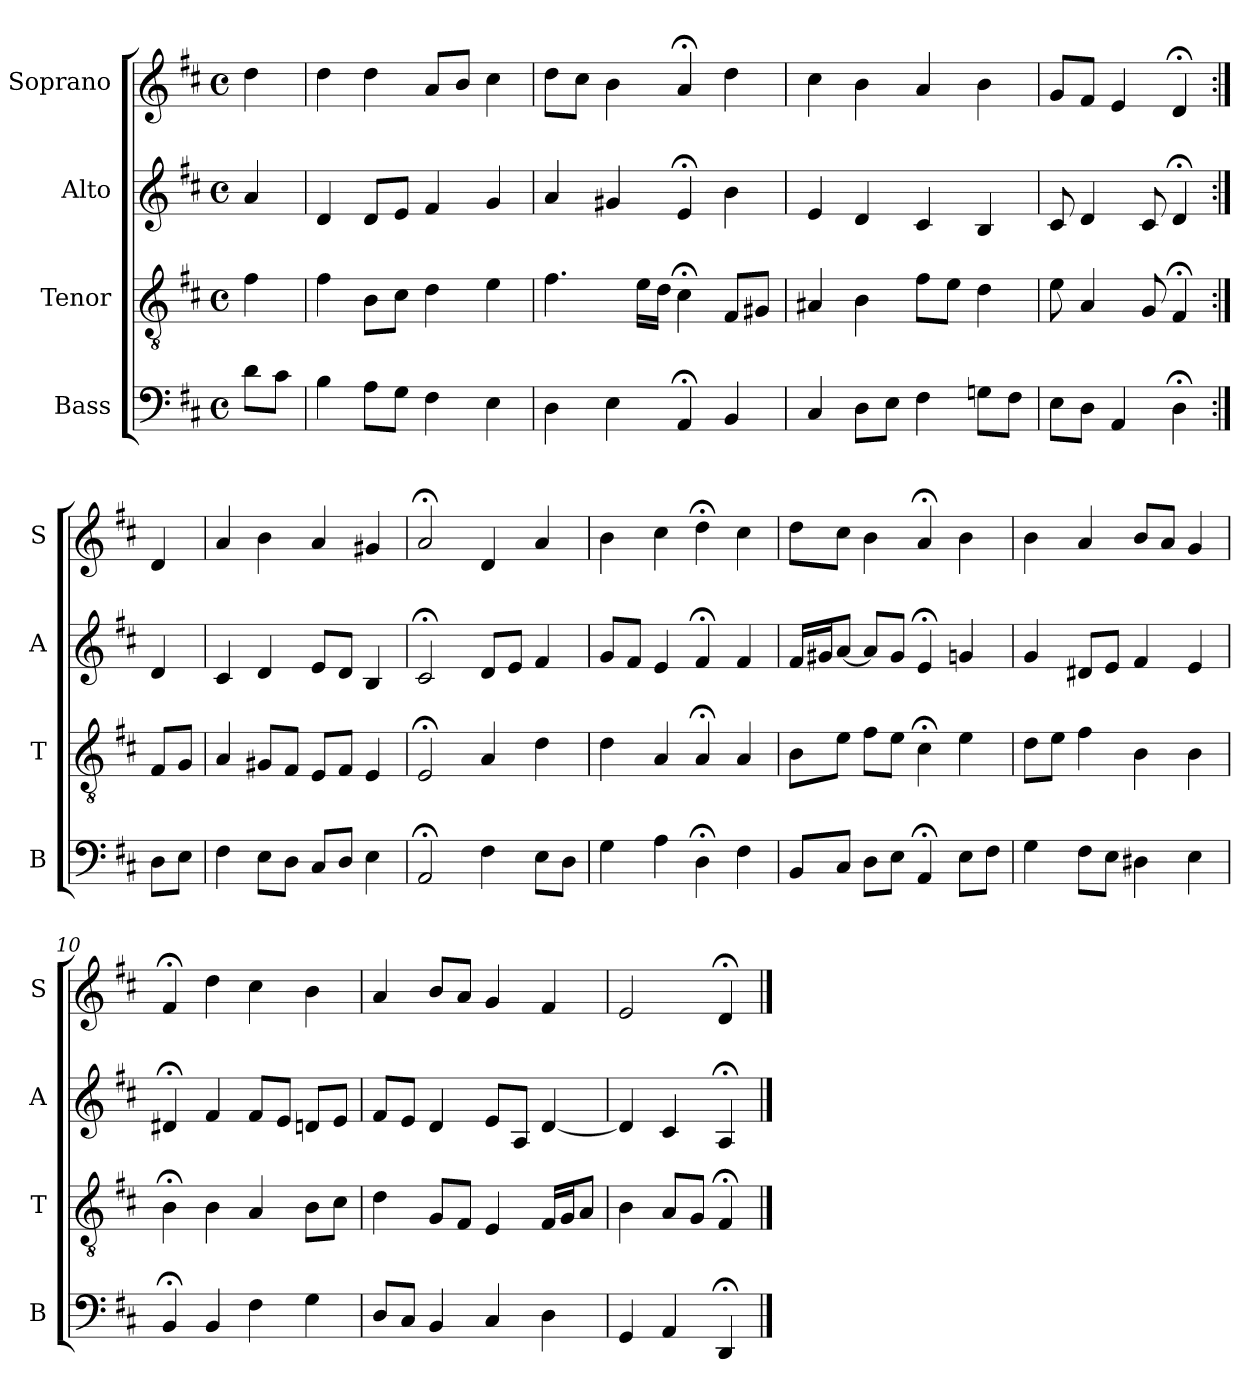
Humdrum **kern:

**kern	**kern	**kern	**kern
*part4	*part3	*part2	*part1
*staff4	*staff3	*staff2	*staff1
*I"Bass	*I"Tenor	*I"Alto	*I"Soprano
*I'B	*I'T	*I'A	*I'S
*clefF4	*clefGv2	*clefG2	*clefG2
*k[f#c#]	*k[f#c#]	*k[f#c#]	*k[f#c#]
*D:	*D:	*D:	*D:
*M4/4	*M4/4	*M4/4	*M4/4
*met(c)	*met(c)	*met(c)	*met(c)
*MM100	*MM100	*MM100	*MM100
=	=	=	=
8dL	4f#	4a	4dd
8c#J	.	.	.
=1	=1	=1	=1
4B	4f#	4d	4dd
8AL	8BL	8dL	4dd
8GJ	8c#J	8eJ	.
4F#	4d	4f#	8aL
.	.	.	8bJ
4Ei	4ei	4gi	4cc#i
=2	=2	=2	=2
4D	4.f#	4a	8ddL
.	.	.	8cc#J
4E	.	4g#X	4b
.	16eLL	.	.
.	16dJJ	.	.
4AA;<	4c#;<	4e;<	4a;<
4BB	8F#L	4b	4dd
.	8G#XJ	.	.
=3	=3	=3	=3
4C#i	4A#Xi	4ei	4cc#i
8DL	4B	4d	4b
8EJ	.	.	.
4F#	8f#L	4c#	4a
.	8eJ	.	.
8GnL	4d	4B	4b
8F#J	.	.	.
=4	=4	=4	=4
8EiL	8ei	8c#i	8giL
8DJ	4A	4d	8f#J
4AA	.	.	4e
.	8G	8c#	.
4D;<	4F#;<	4d;<	4d;<
=:|!	=:|!	=:|!	=:|!
8DL	8F#L	4d	4d
8EJ	8GJ	.	.
=5	=5	=5	=5
4F#	4A	4c#	4a
8EL	8G#XL	4d	4b
8DJ	8F#J	.	.
8C#L	8EL	8eL	4a
8DJ	8F#J	8dJ	.
4E	4E	4B	4g#X
=6	=6	=6	=6
2AA;<	2E;<	2c#;<	2a;<
4F#	4A	8dL	4d
.	.	8eJ	.
8EL	4d	4f#	4a
8DJ	.	.	.
=7	=7	=7	=7
4G	4d	8gL	4b
.	.	8f#J	.
4A	4A	4e	4cc#
4D;<	4A;<	4f#;<	4dd;<
4F#	4A	4f#	4cc#
=8	=8	=8	=8
8BBL	8BL	16f#LL	8ddL
.	.	16g#XJ	.
8C#J	8eJ	[8aJ	8cc#J
8DL	8f#L	8aL]	4b
8EJ	8eJ	8g#J	.
4AA;<	4c#;<	4e;<	4a;<
8EL	4e	4gn	4b
8F#J	.	.	.
=9	=9	=9	=9
4G	8dL	4g	4b
.	8eJ	.	.
8F#iL	4f#i	8d#XiL	4ai
8EJ	.	8eJ	.
4D#X	4B	4f#	8bL
.	.	.	8aJ
4E	4B	4e	4g
=10	=10	=10	=10
4BB;<	4B;<	4d#X;<	4f#;<
4BB	4B	4f#	4dd
4F#	4A	8f#L	4cc#
.	.	8eJ	.
4G	8BL	8dnL	4b
.	8c#J	8eJ	.
=11	=11	=11	=11
8DL	4d	8f#L	4a
8C#J	.	8eJ	.
4BB	8GL	4d	8bL
.	8F#J	.	8aJ
4C#	4E	8eL	4g
.	.	8AJ	.
4D	16F#LL	[4d	4f#
.	16GJ	.	.
.	8AJ	.	.
=12	=12	=12	=12
4GG	4B	4d]	2e
4AA	8AL	4c#	.
.	8GJ	.	.
4DD;<	4F#;<	4A;<	4d;<
==	==	==	==
*-	*-	*-	*-
